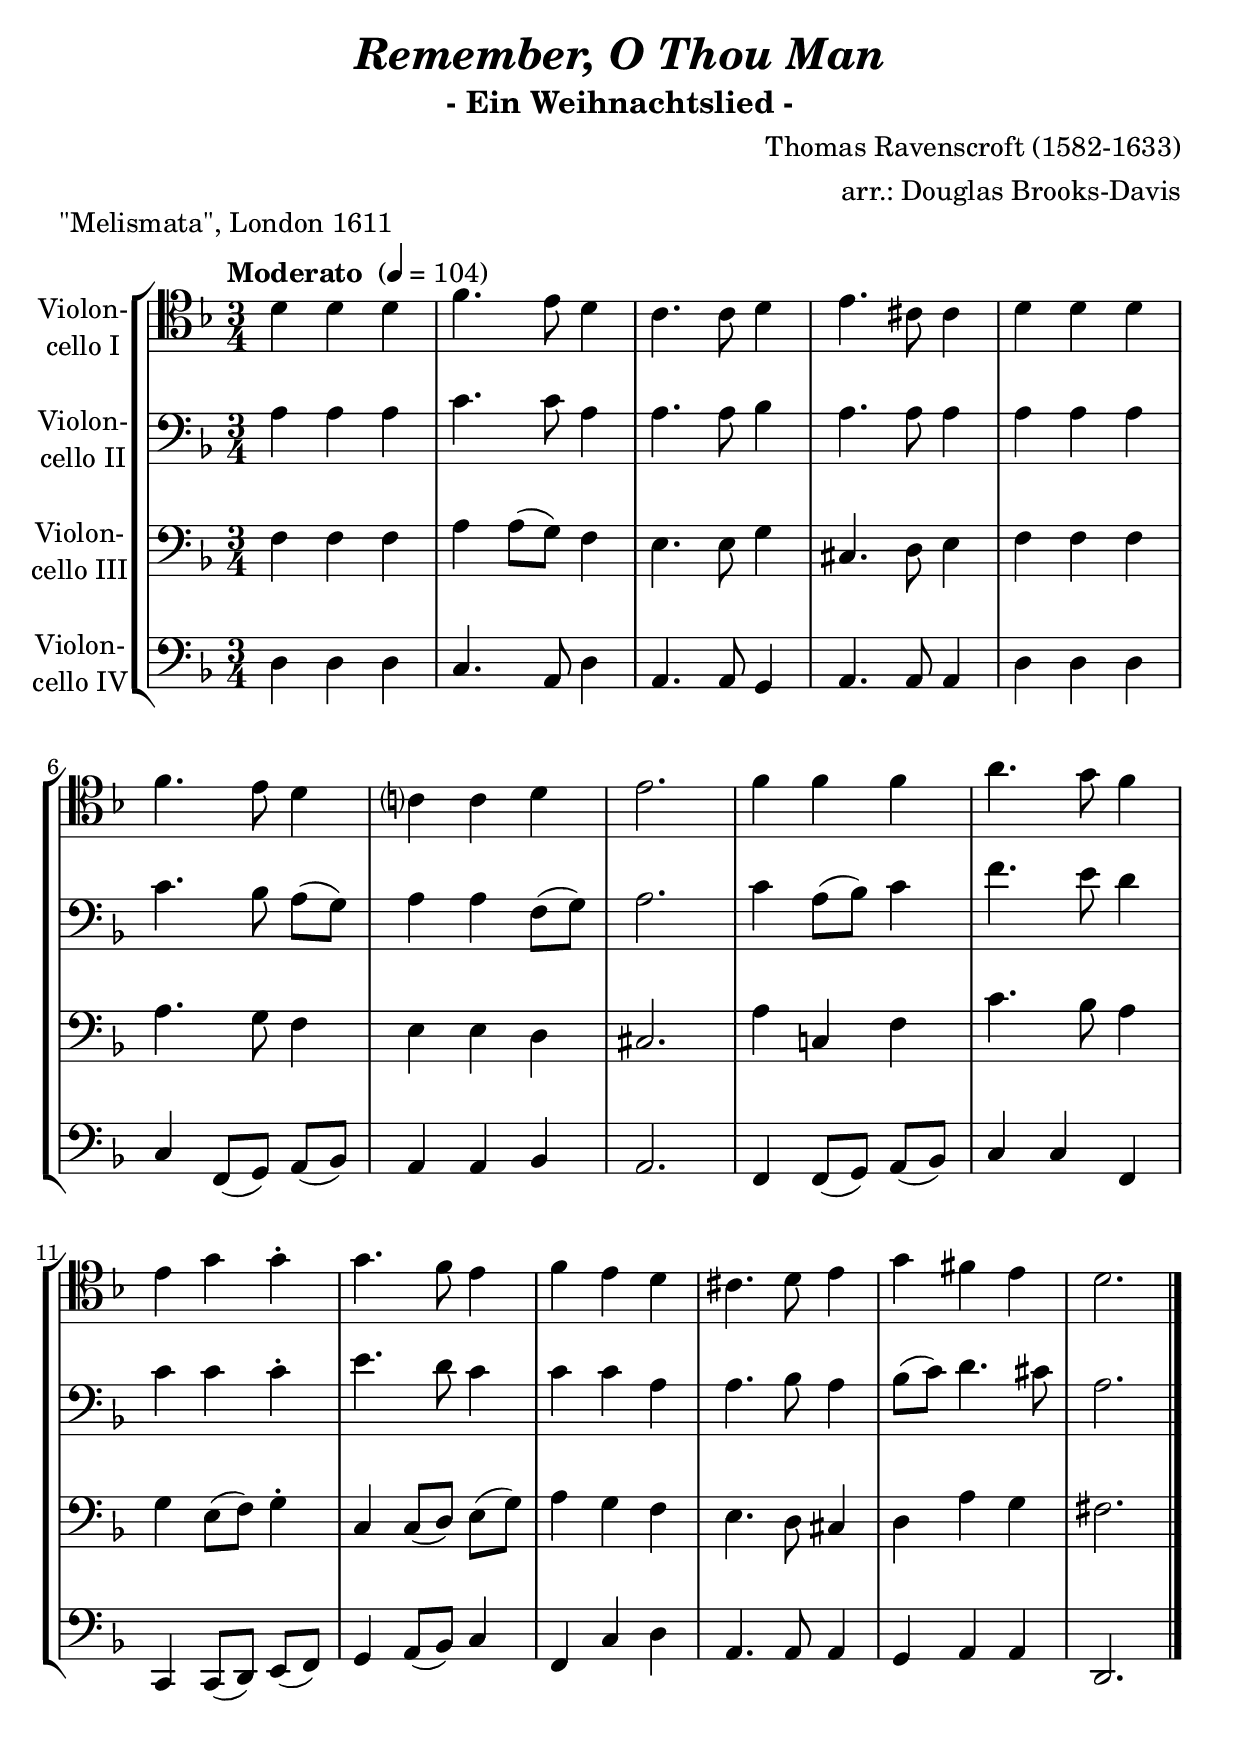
\version "2.18.2"
\include "deutsch.ly"

#(set-global-staff-size 24)

\header {
  title     = \markup \bold \italic "Remember, O Thou Man"
  subtitle  = "- Ein Weihnachtslied -"
  composer  = "Thomas Ravenscroft (1582-1633)"
  arranger  = "arr.: Douglas Brooks-Davis"
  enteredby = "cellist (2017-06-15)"
  piece     = "\"Melismata\", London 1611"
}

voiceconsts = {
  \key g \minor
  \time 3/4
  \clef "bass"
%  \numericTimeSignature
  \compressFullBarRests
  % Set default beaming for all staves
  \set Timing.beamExceptions = #'()
  \set Timing.baseMoment     = #(ly:make-moment 1 4)
  \set Timing.beatStructure  = #'(1 1 1)
  \tempo "Moderato " 4=104
}

mifl = "flute"
miob = "oboe"
mist = "string ensemble 1"
miba = "bassoon"
%miba = "harpsichord"
milo = "drawbar organ"


va = \relative c'' {
  \voiceconsts
  \clef "tenor"

  g4 g g
  b4. a8 g4
  f4. f8 g4
  a4. fis8 fis4

  g4 g g
  b4. a8 g4
  f? f g
  a2.
  b4 b b

  d4. c8 b4
  a c c-.
  c4. b8 a4
  b a g
  fis4. g8 a4

  c h a
  g2. \bar "|."
}

vb = \relative c' {
  \voiceconsts

  d4 d d
  f4. f8 d4
  d4. d8 es4
  d4. d8 d4

  d d d
  f4. es8 d( c)
  d4 d b8( c)
  d2.
  f4 d8( es) f4

  b4. a8 g4
  f f f-.
  a4. g8 f4
  f f d
  d4. es8 d4

  es8( f) g4. fis8
  d2. \bar "|."
}

vc = \relative c' {
  \voiceconsts

  b4 b b
  d d8( c) b4
  a4. a8 c4
  fis,4. g8 a4

  b b b
  d4. c8 b4
  a a g
  fis2.
  d'4 f,! b

  f'4. es8 d4
  c a8( b) c4-.
  f, f8( g) a( c)
  d4 c b
  a4. g8 fis4

  g d' c
  h2. \bar "|."
}

vd = \relative c' {
  \voiceconsts

  g4 g g
  f4. d8 g4
  d4. d8 c4
  d4. d8 d4

  g g g
  f b,8( c) d( es)
  d4 d es
  d2.
  b4 b8( c) d( es)

  f4 f b,
  f f8( g) a( b)
  c4 d8( es) f4
  b, f' g
  d4. d8 d4

  c d d
  g,2. \bar "|."
}


music = \new StaffGroup <<
      \new Staff {
	\set Staff.midiInstrument = \mist
	\set Staff.instrumentName = \markup \center-column { "Violon-" "cello I" }
	\transpose g d { \va }
      }

      \new Staff {
	\set Staff.midiInstrument = \mist
	\set Staff.instrumentName = \markup \center-column { "Violon-" "cello II" }
	\transpose g d { \vb }
      }

      \new Staff {
	\set Staff.midiInstrument = \miba
	\set Staff.instrumentName = \markup \center-column { "Violon-" "cello III" }
	\transpose g d { \vc }
      }

      \new Staff {
	\set Staff.midiInstrument = \miba
	\set Staff.instrumentName = \markup \center-column { "Violon-" "cello IV" }
	\transpose g d { \vd }
      }
>>

\book {
  \score {
    \music
    \layout {}
  }

  \score {
    \unfoldRepeats \music

    \midi {
      \context {
        \Score
      }
    }
  }
}
